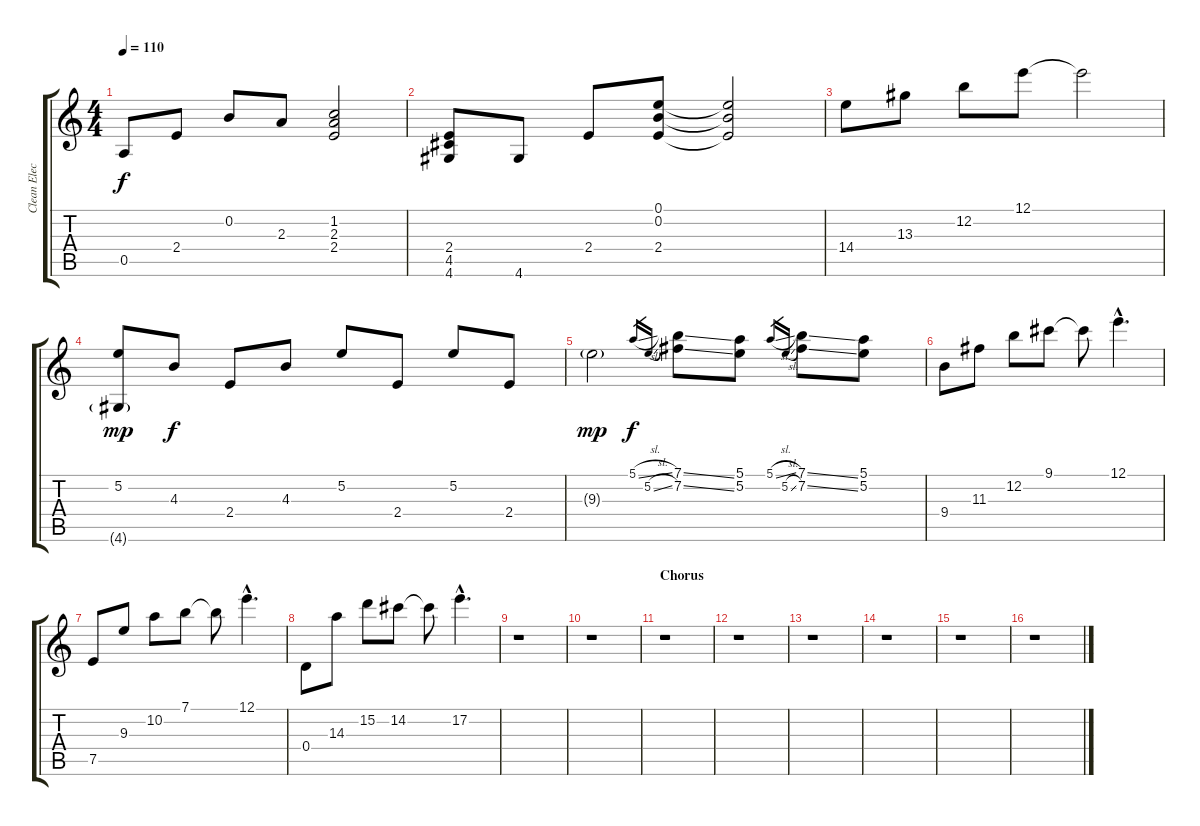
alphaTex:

\track ("Clean Electric" "Clean Elec") {instrument electricguitarclean}
\staff {score tabs}
\tuning (E4 B3 G3 D3 A2 E2) {hide}
\ts (4 4)
\tempo 110
\clef g2
\ks c
0.5.8{dy f} 2.4.8 0.2.8 2.3.8 (1.2 2.3 2.4).2 |
(2.4 4.5 4.6).8 4.6.8 2.4.8 (0.1 0.2 2.4).8 (0.1{t} 0.2{t} 2.4{t}).2 |
14.4.8 13.3.8 12.2.8 12.1.8 12.1{t}.2 |
(5.2 4.6{g}).8{dy mp} 4.3.8{dy f} 2.4.8 4.3.8 5.2.8 2.4.8 5.2.8 2.4.8 |
9.3{g}.2{dy mp} 5.1{sl}.16{gr dy f} 5.2{sl}.16{gr} (7.1{ss} 7.2{ss}).8 (5.1 5.2).8 5.1{sl}.16{gr} 5.2{sl}.16{gr} (7.1{ss} 7.2{ss}).8 (5.1 5.2).8 |
9.4.8 11.3.8 12.2.8 9.1.8 9.1{t}.8 12.1{hac}.4{d} |
7.5.8 9.3.8 10.2.8 7.1.8 7.1{t}.8 12.1{hac}.4{d} |
0.4.8 14.3.8 15.2.8 14.2.8 14.2{t}.8 17.2{hac}.4{d} |
r.1 |
r.1 |
\section ("" "Chorus")
r.1 |
r.1 |
r.1 |
r.1 |
r.1 |
r.1
